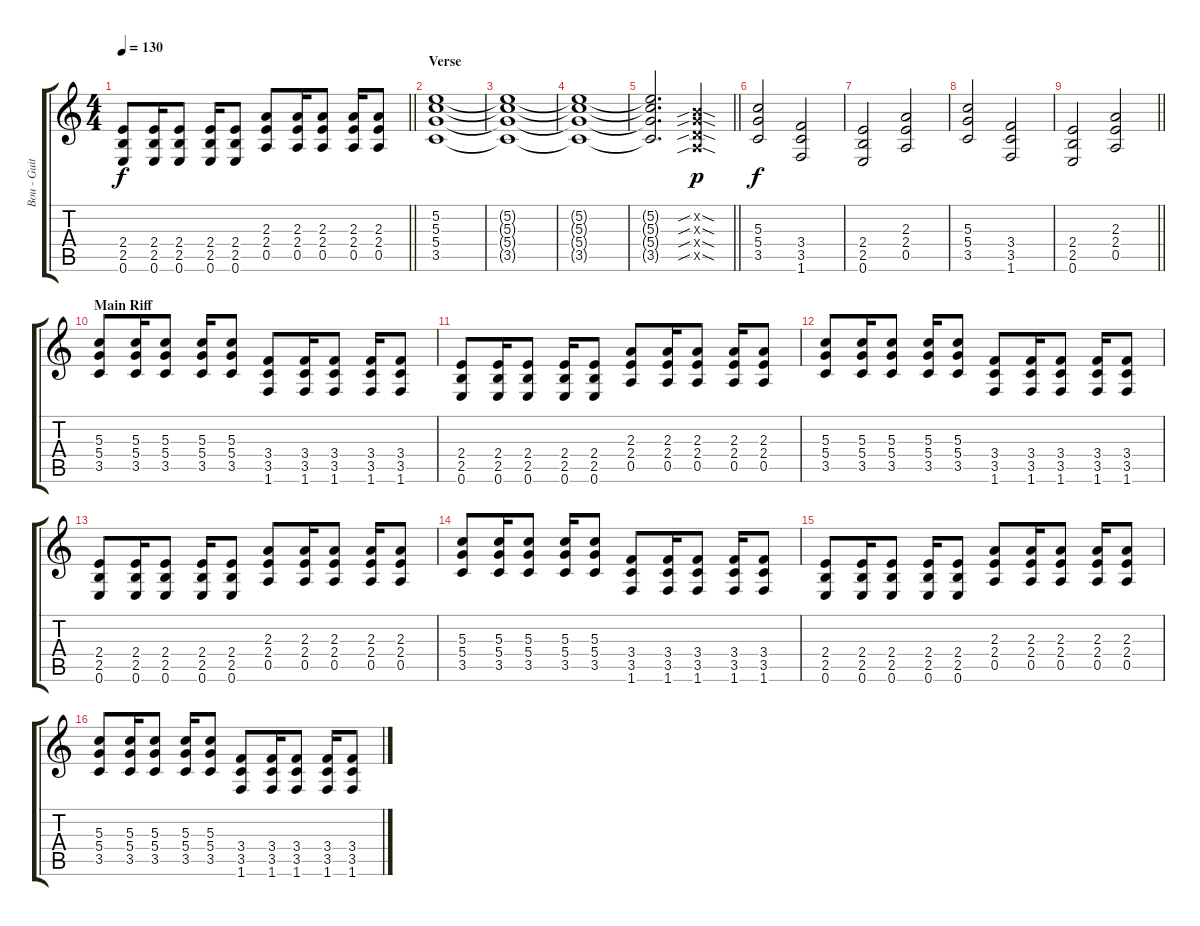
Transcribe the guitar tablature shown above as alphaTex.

\track ("Bou - Guitar 2" "Bou - Guit") {instrument overdrivenguitar}
\staff {score tabs}
\tuning (E4 B3 G3 D3 A2 E2) {hide}
\ts (4 4)
\tempo 130
\clef g2
\barLineRight lightlight
\ks c
(2.4 2.5 0.6).8{dy f} (2.4 2.5 0.6).16 (2.4 2.5 0.6).8 (2.4 2.5 0.6).16 (2.4 2.5 0.6).8 (2.3 2.4 0.5).8 (2.3 2.4 0.5).16 (2.3 2.4 0.5).8 (2.3 2.4 0.5).16 (2.3 2.4 0.5).8 |
\section ("" "Verse")
(5.2 5.3 5.4 3.5).1 |
(5.2{t} 5.3{t} 5.4{t} 3.5{t}).1 |
(5.2{t} 5.3{t} 5.4{t} 3.5{t}).1 |
\barLineRight lightlight
(5.2{t} 5.3{t} 5.4{t} 3.5{t}).2{d} (0.2{sib sod x} 0.3{sib sod x} 0.4{sib sod x} 0.5{sib sod x}).4{dy p} |
(5.3 5.4 3.5).2{dy f} (3.4 3.5 1.6).2 |
(2.4 2.5 0.6).2 (2.3 2.4 0.5).2 |
(5.3 5.4 3.5).2 (3.4 3.5 1.6).2 |
\barLineRight lightlight
(2.4 2.5 0.6).2 (2.3 2.4 0.5).2 |
\section ("" "Main Riff")
(5.3 5.4 3.5).8 (5.3 5.4 3.5).16 (5.3 5.4 3.5).8 (5.3 5.4 3.5).16 (5.3 5.4 3.5).8 (3.4 3.5 1.6).8 (3.4 3.5 1.6).16 (3.4 3.5 1.6).8 (3.4 3.5 1.6).16 (3.4 3.5 1.6).8 |
(2.4 2.5 0.6).8 (2.4 2.5 0.6).16 (2.4 2.5 0.6).8 (2.4 2.5 0.6).16 (2.4 2.5 0.6).8 (2.3 2.4 0.5).8 (2.3 2.4 0.5).16 (2.3 2.4 0.5).8 (2.3 2.4 0.5).16 (2.3 2.4 0.5).8 |
(5.3 5.4 3.5).8 (5.3 5.4 3.5).16 (5.3 5.4 3.5).8 (5.3 5.4 3.5).16 (5.3 5.4 3.5).8 (3.4 3.5 1.6).8 (3.4 3.5 1.6).16 (3.4 3.5 1.6).8 (3.4 3.5 1.6).16 (3.4 3.5 1.6).8 |
(2.4 2.5 0.6).8 (2.4 2.5 0.6).16 (2.4 2.5 0.6).8 (2.4 2.5 0.6).16 (2.4 2.5 0.6).8 (2.3 2.4 0.5).8 (2.3 2.4 0.5).16 (2.3 2.4 0.5).8 (2.3 2.4 0.5).16 (2.3 2.4 0.5).8 |
(5.3 5.4 3.5).8 (5.3 5.4 3.5).16 (5.3 5.4 3.5).8 (5.3 5.4 3.5).16 (5.3 5.4 3.5).8 (3.4 3.5 1.6).8 (3.4 3.5 1.6).16 (3.4 3.5 1.6).8 (3.4 3.5 1.6).16 (3.4 3.5 1.6).8 |
(2.4 2.5 0.6).8 (2.4 2.5 0.6).16 (2.4 2.5 0.6).8 (2.4 2.5 0.6).16 (2.4 2.5 0.6).8 (2.3 2.4 0.5).8 (2.3 2.4 0.5).16 (2.3 2.4 0.5).8 (2.3 2.4 0.5).16 (2.3 2.4 0.5).8 |
(5.3 5.4 3.5).8 (5.3 5.4 3.5).16 (5.3 5.4 3.5).8 (5.3 5.4 3.5).16 (5.3 5.4 3.5).8 (3.4 3.5 1.6).8 (3.4 3.5 1.6).16 (3.4 3.5 1.6).8 (3.4 3.5 1.6).16 (3.4 3.5 1.6).8
